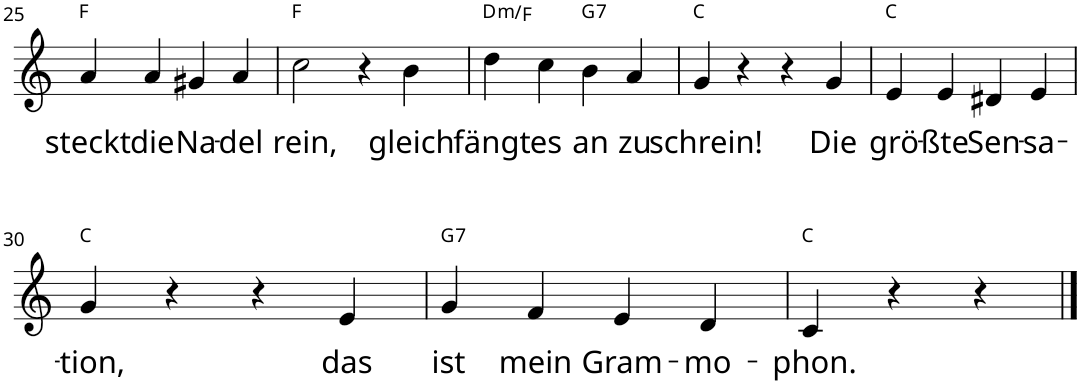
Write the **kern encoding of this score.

**kern	**text	**harte
*part1	*part1	*part1
*staff1	*staff1	*
*I"Stimme	*	*
*I'St.	*	*
!!LO:PB:g=z
*clefG2	*	*
*k[]	*	*
*M2/2	*	*
*met(c|)	*	*
=25	=25	=25
!	!LO:LY:b	!
4a/	steckt	F:maj
!	!LO:LY:b	!
4a/	die	.
!	!LO:LY:b	!
4g#X/	Na-	.
!	!LO:LY:b	!
4a/	-del	.
=26	=26	=26
!	!LO:LY:b	!
2cc\	rein,	F:maj
4r	.	.
!	!LO:LY:b	!
4b\	gleich	.
=27	=27	=27
!	!LO:LY:b	!LO:H:kt=m
4dd\	fängt	D:min/b3
!	!LO:LY:b	!
4cc\	es	.
!	!LO:LY:b	!LO:H:kt=7
4b\	an	G:7
!	!LO:LY:b	!
4a/	zu	.
=28	=28	=28
!	!LO:LY:b	!
4g/	schrein!	C:maj
4r	.	.
4r	.	.
!	!LO:LY:b	!
4g/	Die	.
=29	=29	=29
!	!LO:LY:b	!
4e/	grö-	C:maj
!	!LO:LY:b	!
4e/	-ßte	.
!	!LO:LY:b	!
4d#X/	Sen-	.
!	!LO:LY:b	!
4e/	-sa-	.
!!LO:LB:g=z
=30	=30	=30
!	!LO:LY:b	!
4g/	-tion,	C:maj
4r	.	.
4r	.	.
!	!LO:LY:b	!
4e/	das	.
=31	=31	=31
!	!LO:LY:b	!LO:H:kt=7
4g/	ist	G:7
!	!LO:LY:b	!
4f/	mein	.
!	!LO:LY:b	!
4e/	Gram-	.
!	!LO:LY:b	!
4d/	-mo-	.
=32	=32	=32
!	!LO:LY:b	!
4c/	-phon.	C:maj
4r	.	.
4r	.	.
==	==	==
*-	*-	*-
